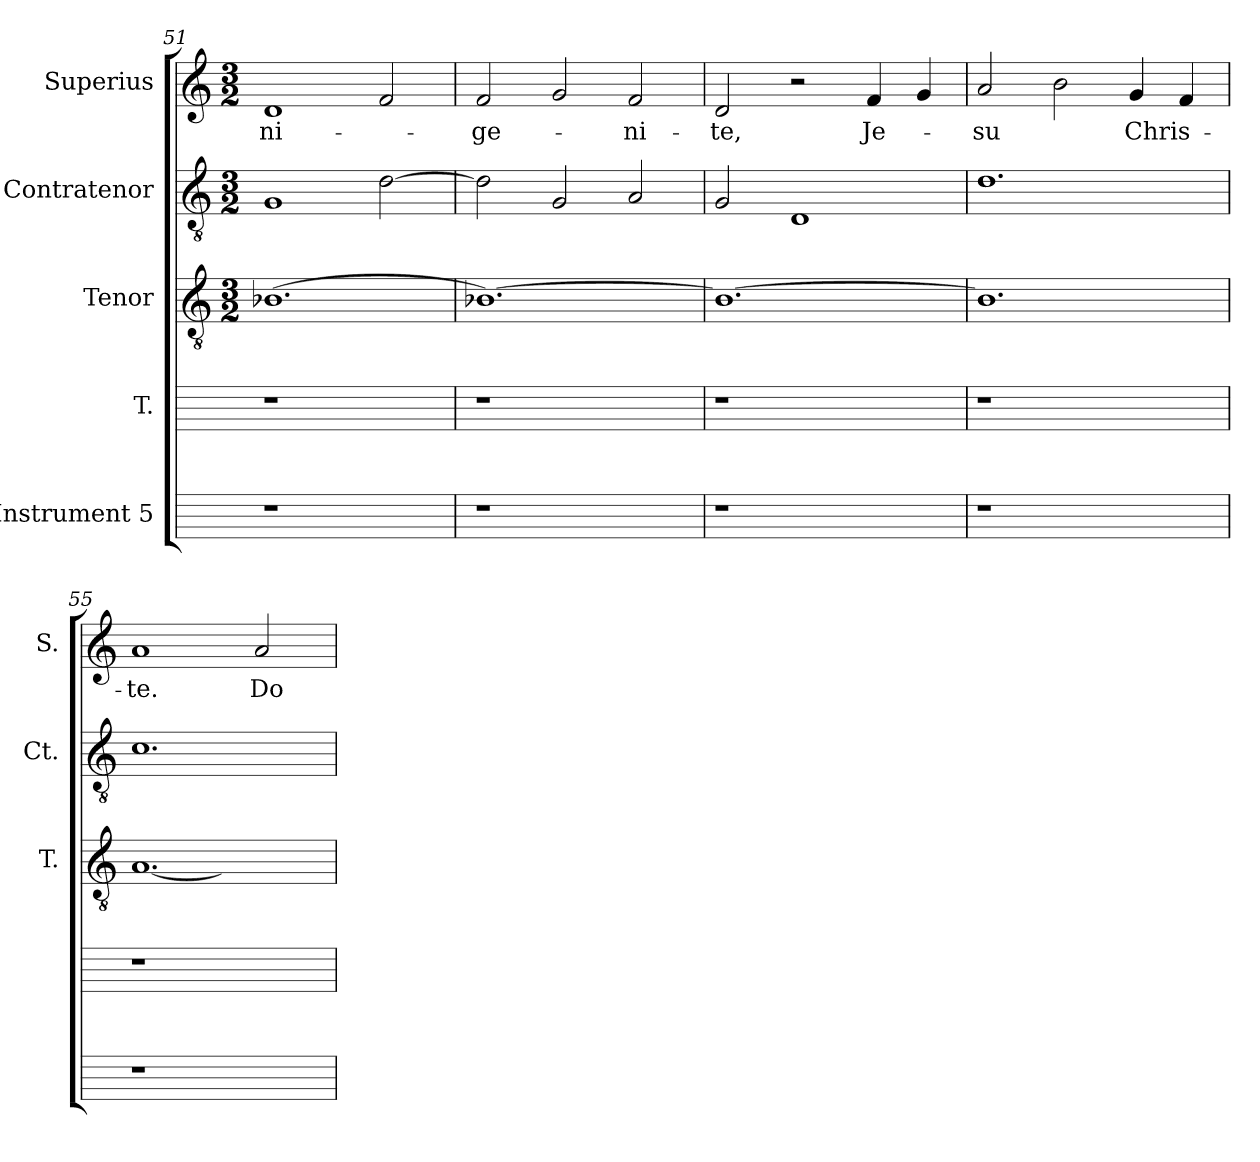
**kern	**kern	**kern	**kern	**kern	**text
*part5	*part4	*part3	*part2	*part1	*part1
*staff5	*staff4	*staff3	*staff2	*staff1	*staff1
*I"Instrument 5	*I"T.	*I"Tenor	*I"Contratenor	*I"Superius	*
*	*	*I'T.	*I'Ct.	*I'S.	*
*	*	*clefGv2	*clefGv2	*clefG2	*
*	*	*M3/2	*M3/2	*M3/2	*
=51	=51	=51	=51	=51	=51
!	!	!	!	!	!LO:LY:b:cj
1r	1r	[<1.B-X	1G	1d	-ni-
2ryy	2ryy	.	[<2d\	2f/	.
!!LO:PB:g=z
=52	=52	=52	=52	=52	=52
!	!	!	!	!	!LO:LY:b:cj
1r	1r	1.B-X_>	2d\]	2f/	-ge-
.	.	.	2G/	2g/	.
!	!	!	!	!	!LO:LY:b:cj
2ryy	2ryy	.	2A/	2f/	-ni-
=53	=53	=53	=53	=53	=53
!	!	!	!	!	!LO:LY:b:cj
1r	1r	1.B-_>	2G/	2d/	-te,
.	.	.	1D	2r	.
!	!	!	!	!	!LO:LY:b:cj
2ryy	2ryy	.	.	4f/	Je-
.	.	.	.	4g/	.
=54	=54	=54	=54	=54	=54
!	!	!	!	!	!LO:LY:b:cj
1r	1r	1.B-]	1.d	2a/	-su
.	.	.	.	2b\	.
!	!	!	!	!	!LO:LY:b
2ryy	2ryy	.	.	4g/	Chris-
.	.	.	.	4f/	.
=55	=55	=55	=55	=55	=55
!	!	!	!	!	!LO:LY:b:cj
1r	1r	[<1.A	1.c	1a	-te.
!	!	!	!	!	!LO:LY:b:cj
2ryy	2ryy	.	.	2a/	Do-
=	=	=	=	=	=
*-	*-	*-	*-	*-	*-
